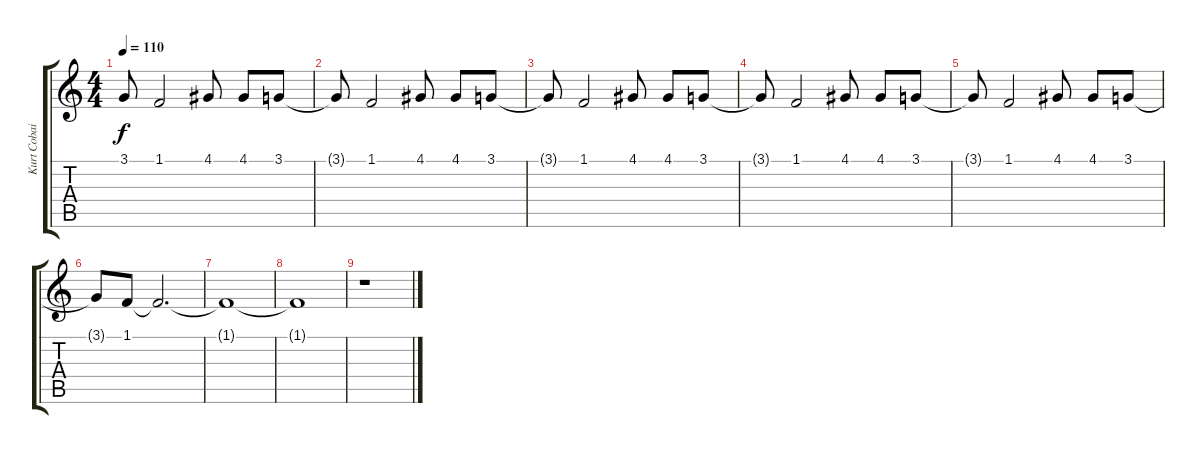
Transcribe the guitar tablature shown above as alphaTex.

\track ("Kurt Cobain (Voz)" "Kurt Cobai") {instrument stringensemble1}
\staff {score tabs}
\tuning (E4 B3 G3 D3 A2 E2) {hide}
\ts (4 4)
\tempo 110
\clef g2
\ks c
3.1{t}.8{dy f} 1.1.2 4.1.8 4.1.8 3.1.8 |
3.1{t}.8 1.1.2 4.1.8 4.1.8 3.1.8 |
3.1{t}.8 1.1.2 4.1.8 4.1.8 3.1.8 |
3.1{t}.8 1.1.2 4.1.8 4.1.8 3.1.8 |
3.1{t}.8 1.1.2 4.1.8 4.1.8 3.1.8 |
3.1{t}.8 1.1.8 1.1{t}.2{d} |
1.1{t}.1{volume 0} |
1.1{t}.1 |
r.1
